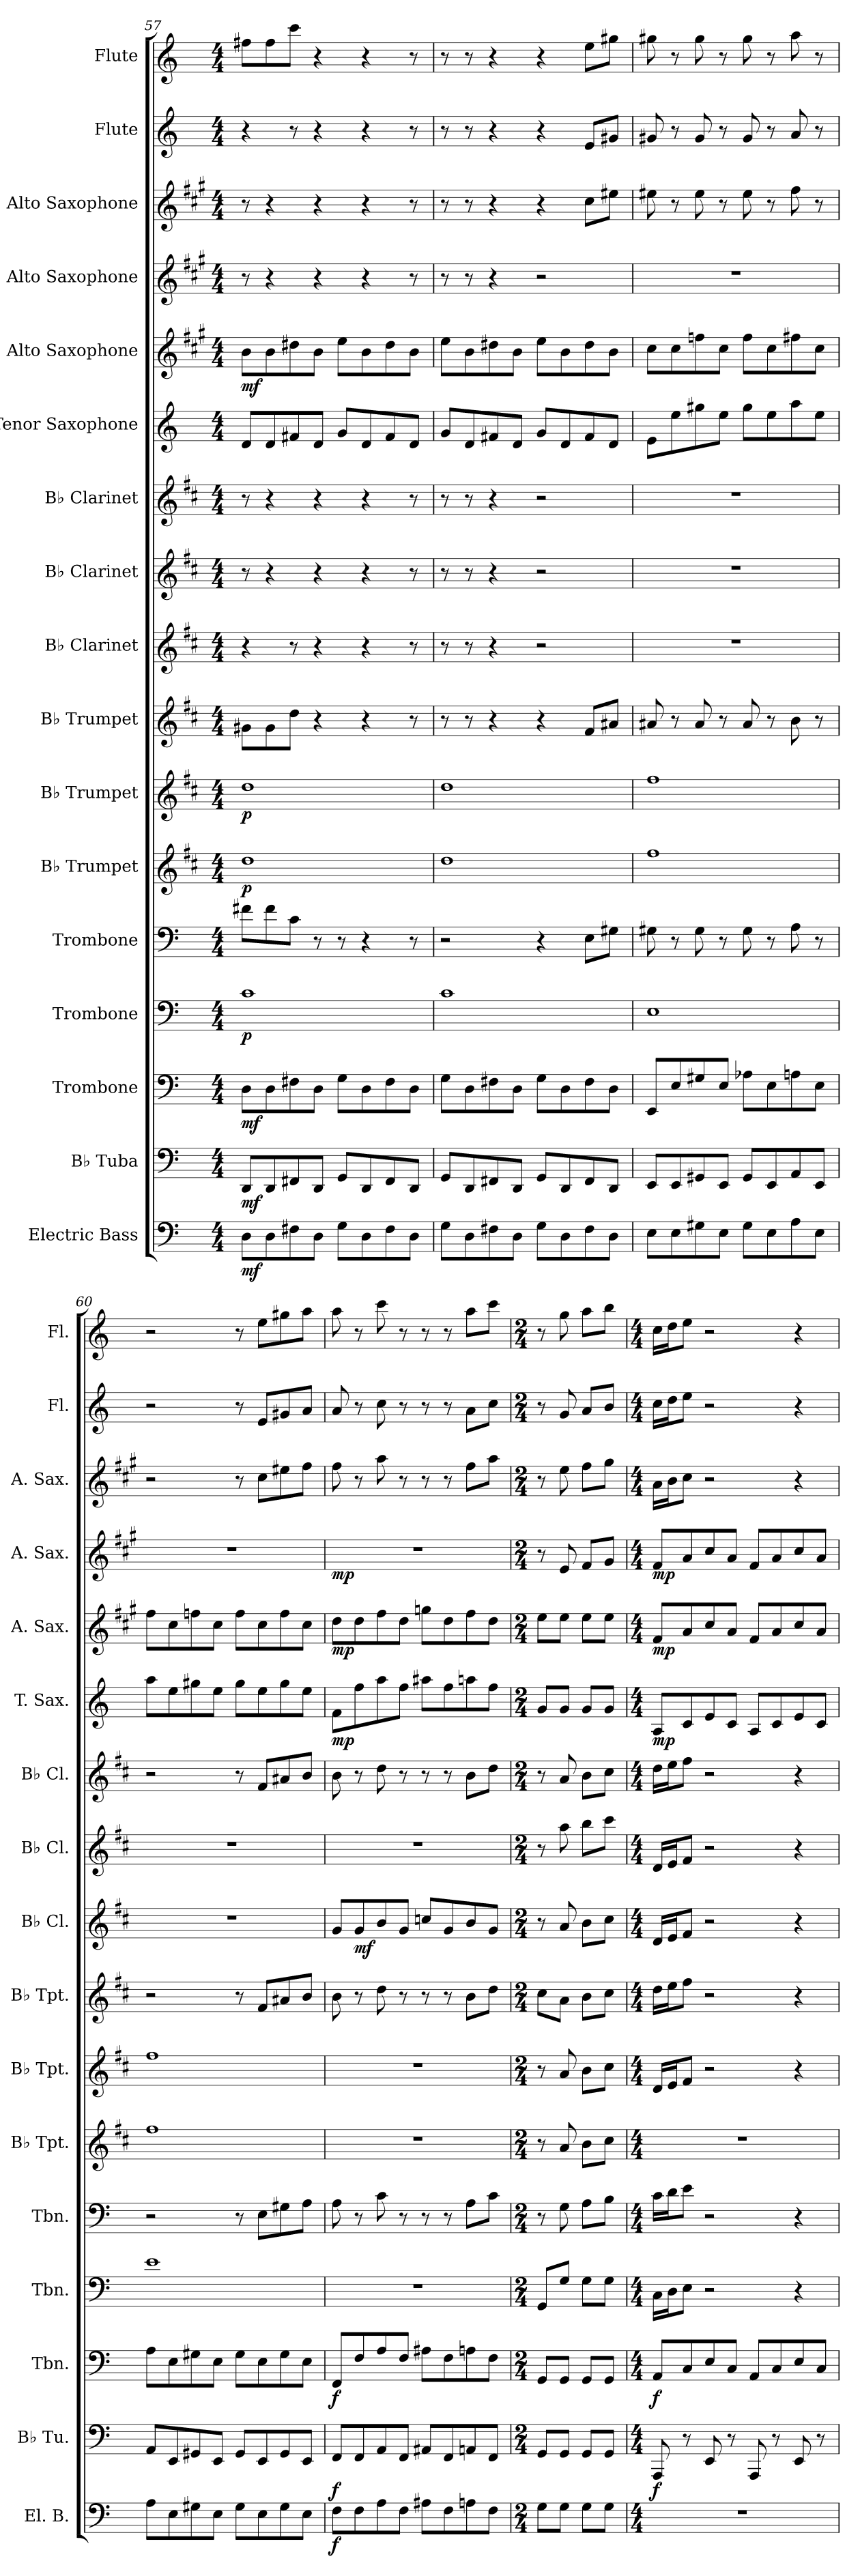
**kern	**dynam	**kern	**dynam	**kern	**dynam	**kern	**dynam	**kern	**kern	**dynam	**kern	**dynam	**kern	**kern	**dynam	**kern	**kern	**kern	**dynam	**kern	**dynam	**kern	**dynam	**kern	**kern	**kern
*part17	*part17	*part16	*part16	*part15	*part15	*part14	*part14	*part13	*part12	*part12	*part11	*part11	*part10	*part9	*part9	*part8	*part7	*part6	*part6	*part5	*part5	*part4	*part4	*part3	*part2	*part1
*staff17	*staff17	*staff16	*staff16	*staff15	*staff15	*staff14	*staff14	*staff13	*staff12	*staff12	*staff11	*staff11	*staff10	*staff9	*staff9	*staff8	*staff7	*staff6	*staff6	*staff5	*staff5	*staff4	*staff4	*staff3	*staff2	*staff1
*I"Electric Bass	*	*I"B♭ Tuba	*	*I"Trombone	*	*I"Trombone	*	*I"Trombone	*I"B♭ Trumpet	*	*I"B♭ Trumpet	*	*I"B♭ Trumpet	*I"B♭ Clarinet	*	*I"B♭ Clarinet	*I"B♭ Clarinet	*I"Tenor Saxophone	*	*I"Alto Saxophone	*	*I"Alto Saxophone	*	*I"Alto Saxophone	*I"Flute	*I"Flute
*I'El. B.	*	*I'B♭ Tu.	*	*I'Tbn.	*	*I'Tbn.	*	*I'Tbn.	*I'B♭ Tpt.	*	*I'B♭ Tpt.	*	*I'B♭ Tpt.	*I'B♭ Cl.	*	*I'B♭ Cl.	*I'B♭ Cl.	*I'T. Sax.	*	*I'A. Sax.	*	*I'A. Sax.	*	*I'A. Sax.	*I'Fl.	*I'Fl.
*clefF4	*	*clefF4	*	*clefF4	*	*clefF4	*	*clefF4	*clefG2	*	*clefG2	*	*clefG2	*clefG2	*	*clefG2	*clefG2	*clefG2	*	*clefG2	*	*clefG2	*	*clefG2	*clefG2	*clefG2
*ITrd7c12	*	*	*	*	*	*	*	*	*ITrd1c2	*	*ITrd1c2	*	*ITrd1c2	*ITrd1c2	*	*ITrd1c2	*ITrd1c2	*ITrd8c14	*	*ITrd5c9	*	*ITrd5c9	*	*ITrd5c9	*	*
*k[]	*	*k[]	*	*k[]	*	*k[]	*	*k[]	*k[]	*	*k[]	*	*k[]	*k[]	*	*k[]	*k[]	*k[]	*	*k[]	*	*k[]	*	*k[]	*k[]	*k[]
*M4/4	*	*M4/4	*	*M4/4	*	*M4/4	*	*M4/4	*M4/4	*	*M4/4	*	*M4/4	*M4/4	*	*M4/4	*M4/4	*M4/4	*	*M4/4	*	*M4/4	*	*M4/4	*M4/4	*M4/4
=57	=57	=57	=57	=57	=57	=57	=57	=57	=57	=57	=57	=57	=57	=57	=57	=57	=57	=57	=57	=57	=57	=57	=57	=57	=57	=57
!	!LO:DY:b	!	!LO:DY:b	!	!LO:DY:b	!	!LO:DY:b	!	!	!LO:DY:b	!	!LO:DY:b	!	!	!	!	!	!	!LO:DY:b	!	!	!	!	!	!	!
!	!	!	!	!	!	!	!	!	!	!	!	!	!	!	!	!	!	!	!LO:DY:n=1:b	!	!LO:DY:b	!	!	!	!	!
8DD\L	mf	8DD/L	mf	8D\L	mf	1c	p	8f#X\L	1cc	p	1cc	p	8f#X\L	4r	.	8r	8r	8D/L	mf mf	8d\L	mf	8r	.	8r	4r	8ff#X\L
8DD\	.	8DD/	.	8D\	.	.	.	8f#\	.	.	.	.	8f#\	.	.	4r	4r	8D/	.	8d\	.	4r	.	4r	.	8ff#\
8FF#X\	.	8FF#X/	.	8F#X\	.	.	.	8c\J	.	.	.	.	8cc\J	8r	.	.	.	8F#X/	.	8f#X\	.	.	.	.	8r	8ccc\J
8DD\J	.	8DD/J	.	8D\J	.	.	.	8r	.	.	.	.	4r	4r	.	4r	4r	8D/J	.	8d\J	.	4r	.	4r	4r	4r
8GG\L	.	8GG/L	.	8G\L	.	.	.	8r	.	.	.	.	.	.	.	.	.	8G/L	.	8g\L	.	.	.	.	.	.
8DD\	.	8DD/	.	8D\	.	.	.	4r	.	.	.	.	4r	4r	.	4r	4r	8D/	.	8d\	.	4r	.	4r	4r	4r
8FF#\	.	8FF#/	.	8F#\	.	.	.	.	.	.	.	.	.	.	.	.	.	8F#/	.	8f#\	.	.	.	.	.	.
8DD\J	.	8DD/J	.	8D\J	.	.	.	8r	.	.	.	.	8r	8r	.	8r	8r	8D/J	.	8d\J	.	8r	.	8r	8r	8r
=58	=58	=58	=58	=58	=58	=58	=58	=58	=58	=58	=58	=58	=58	=58	=58	=58	=58	=58	=58	=58	=58	=58	=58	=58	=58	=58
8GG\L	.	8GG/L	.	8G\L	.	1c	.	2r	1cc	.	1cc	.	8r	8r	.	8r	8r	8G/L	.	8g\L	.	8r	.	8r	8r	8r
8DD\	.	8DD/	.	8D\	.	.	.	.	.	.	.	.	8r	8r	.	8r	8r	8D/	.	8d\	.	8r	.	8r	8r	8r
8FF#X\	.	8FF#X/	.	8F#X\	.	.	.	.	.	.	.	.	4r	4r	.	4r	4r	8F#X/	.	8f#X\	.	4r	.	4r	4r	4r
8DD\J	.	8DD/J	.	8D\J	.	.	.	.	.	.	.	.	.	.	.	.	.	8D/J	.	8d\J	.	.	.	.	.	.
8GG\L	.	8GG/L	.	8G\L	.	.	.	4r	.	.	.	.	4r	2r	.	2r	2r	8G/L	.	8g\L	.	2r	.	4r	4r	4r
8DD\	.	8DD/	.	8D\	.	.	.	.	.	.	.	.	.	.	.	.	.	8D/	.	8d\	.	.	.	.	.	.
8FF#\	.	8FF#/	.	8F#\	.	.	.	8E\L	.	.	.	.	8e/L	.	.	.	.	8F#/	.	8f#\	.	.	.	8e\L	8e/L	8ee\L
8DD\J	.	8DD/J	.	8D\J	.	.	.	8G#X\J	.	.	.	.	8g#X/J	.	.	.	.	8D/J	.	8d\J	.	.	.	8g#X\J	8g#X/J	8gg#X\J
=59	=59	=59	=59	=59	=59	=59	=59	=59	=59	=59	=59	=59	=59	=59	=59	=59	=59	=59	=59	=59	=59	=59	=59	=59	=59	=59
8EE\L	.	8EE/L	.	8EE/L	.	1E	.	8G#X\	1ee	.	1ee	.	8g#X/	1r	.	1r	1r	8E\L	.	8e\L	.	1r	.	8g#X\	8g#X/	8gg#X\
8EE\	.	8EE/	.	8E/	.	.	.	8r	.	.	.	.	8r	.	.	.	.	8e\	.	8e\	.	.	.	8r	8r	8r
8GG#X\	.	8GG#X/	.	8G#X/	.	.	.	8G#\	.	.	.	.	8g#/	.	.	.	.	8g#X\	.	8a-X\	.	.	.	8g#\	8g#/	8gg#\
8EE\J	.	8EE/J	.	8E/J	.	.	.	8r	.	.	.	.	8r	.	.	.	.	8e\J	.	8e\J	.	.	.	8r	8r	8r
8GG#\L	.	8GG#/L	.	8A-X\L	.	.	.	8G#\	.	.	.	.	8g#/	.	.	.	.	8g#\L	.	8a-\L	.	.	.	8g#\	8g#/	8gg#\
8EE\	.	8EE/	.	8E\	.	.	.	8r	.	.	.	.	8r	.	.	.	.	8e\	.	8e\	.	.	.	8r	8r	8r
8AA\	.	8AA/	.	8An\	.	.	.	8A\	.	.	.	.	8a\	.	.	.	.	8a\	.	8an\	.	.	.	8a\	8a/	8aa\
8EE\J	.	8EE/J	.	8E\J	.	.	.	8r	.	.	.	.	8r	.	.	.	.	8e\J	.	8e\J	.	.	.	8r	8r	8r
!!LO:PB:g=z
=60	=60	=60	=60	=60	=60	=60	=60	=60	=60	=60	=60	=60	=60	=60	=60	=60	=60	=60	=60	=60	=60	=60	=60	=60	=60	=60
8AA\L	.	8AA/L	.	8A\L	.	1e	.	2r	1ee	.	1ee	.	2r	1r	.	1r	2r	8a\L	.	8a\L	.	1r	.	2r	2r	2r
8EE\	.	8EE/	.	8E\	.	.	.	.	.	.	.	.	.	.	.	.	.	8e\	.	8e\	.	.	.	.	.	.
8GG#X\	.	8GG#X/	.	8G#X\	.	.	.	.	.	.	.	.	.	.	.	.	.	8g#X\	.	8a-X\	.	.	.	.	.	.
8EE\J	.	8EE/J	.	8E\J	.	.	.	.	.	.	.	.	.	.	.	.	.	8e\J	.	8e\J	.	.	.	.	.	.
8GG#\L	.	8GG#/L	.	8G#\L	.	.	.	8r	.	.	.	.	8r	.	.	.	8r	8g#\L	.	8a-\L	.	.	.	8r	8r	8r
8EE\	.	8EE/	.	8E\	.	.	.	8E\L	.	.	.	.	8e/L	.	.	.	8e/L	8e\	.	8e\	.	.	.	8e\L	8e/L	8ee\L
8GG#\	.	8GG#/	.	8G#\	.	.	.	8G#X\	.	.	.	.	8g#X/	.	.	.	8g#X/	8g#\	.	8a-\	.	.	.	8g#X\	8g#X/	8gg#X\
8EE\J	.	8EE/J	.	8E\J	.	.	.	8A\J	.	.	.	.	8a/J	.	.	.	8a/J	8e\J	.	8e\J	.	.	.	8a\J	8a/J	8aa\J
=61	=61	=61	=61	=61	=61	=61	=61	=61	=61	=61	=61	=61	=61	=61	=61	=61	=61	=61	=61	=61	=61	=61	=61	=61	=61	=61
!	!LO:DY:b	!	!LO:DY:b	!	!LO:DY:b	!	!	!	!	!	!	!	!	!	!	!	!	!	!LO:DY:b	!	!LO:DY:b	!	!LO:DY:b	!	!	!
8FF\L	f	8FF/L	f	8FF/L	f	1r	.	8A\	1r	.	1r	.	8a\	8f/L	.	1r	8a\	8F\L	mp	8f\L	mp	1r	mp	8a\	8a/	8aa\
!	!	!	!	!	!	!	!	!	!	!	!	!	!	!	!LO:DY:b	!	!	!	!	!	!	!	!	!	!	!
8FF\	.	8FF/	.	8F/	.	.	.	8r	.	.	.	.	8r	8f/	mf	.	8r	8f\	.	8f\	.	.	.	8r	8r	8r
8AA\	.	8AA/	.	8A/	.	.	.	8c\	.	.	.	.	8cc\	8a/	.	.	8cc\	8a\	.	8a\	.	.	.	8cc\	8cc\	8ccc\
8FF\J	.	8FF/J	.	8F/J	.	.	.	8r	.	.	.	.	8r	8f/J	.	.	8r	8f\J	.	8f\J	.	.	.	8r	8r	8r
8AA#X\L	.	8AA#X/L	.	8A#X\L	.	.	.	8r	.	.	.	.	8r	8b-X/L	.	.	8r	8a#X\L	.	8b-X\L	.	.	.	8r	8r	8r
8FF\	.	8FF/	.	8F\	.	.	.	8r	.	.	.	.	8r	8f/	.	.	8r	8f\	.	8f\	.	.	.	8r	8r	8r
8AAn\	.	8AAn/	.	8An\	.	.	.	8A\L	.	.	.	.	8a\L	8a/	.	.	8a\L	8an\	.	8a\	.	.	.	8a\L	8a\L	8aa\L
8FF\J	.	8FF/J	.	8F\J	.	.	.	8c\J	.	.	.	.	8cc\J	8f/J	.	.	8cc\J	8f\J	.	8f\J	.	.	.	8cc\J	8cc\J	8ccc\J
=62	=62	=62	=62	=62	=62	=62	=62	=62	=62	=62	=62	=62	=62	=62	=62	=62	=62	=62	=62	=62	=62	=62	=62	=62	=62	=62
*M2/4	*	*M2/4	*	*M2/4	*	*M2/4	*	*M2/4	*M2/4	*	*M2/4	*	*M2/4	*M2/4	*	*M2/4	*M2/4	*M2/4	*	*M2/4	*	*M2/4	*	*M2/4	*M2/4	*M2/4
8GG\L	.	8GG/L	.	8GG/L	.	8GG/L	.	8r	8r	.	8r	.	8b\L	8r	.	8r	8r	8G/L	.	8g\L	.	8r	.	8r	8r	8r
8GG\J	.	8GG/J	.	8GG/J	.	8G/J	.	8G\	8g/	.	8g/	.	8g\J	8g/	.	8gg\	8g/	8G/J	.	8g\J	.	8G/	.	8g\	8g/	8gg\
8GG\L	.	8GG/L	.	8GG/L	.	8G\L	.	8A\L	8a\L	.	8a\L	.	8a\L	8a\L	.	8aa\L	8a\L	8G/L	.	8g\L	.	8A/L	.	8a\L	8a/L	8aa\L
8GG\J	.	8GG/J	.	8GG/J	.	8G\J	.	8B\J	8b\J	.	8b\J	.	8b\J	8b\J	.	8bb\J	8b\J	8G/J	.	8g\J	.	8B/J	.	8b\J	8b/J	8bb\J
=63	=63	=63	=63	=63	=63	=63	=63	=63	=63	=63	=63	=63	=63	=63	=63	=63	=63	=63	=63	=63	=63	=63	=63	=63	=63	=63
*M4/4	*	*M4/4	*	*M4/4	*	*M4/4	*	*M4/4	*M4/4	*	*M4/4	*	*M4/4	*M4/4	*	*M4/4	*M4/4	*M4/4	*	*M4/4	*	*M4/4	*	*M4/4	*M4/4	*M4/4
!	!	!	!LO:DY:b	!	!LO:DY:b	!	!	!	!	!	!	!	!	!	!	!	!	!	!LO:DY:b	!	!LO:DY:b	!	!LO:DY:b	!	!	!
1r	.	8AAA/	f	8AA/L	f	16C\LL	.	16c\LL	1r	.	16c/LL	.	16cc\LL	16c/LL	.	16c/LL	16cc\LL	8AA/L	mp	8A/L	mp	8A/L	mp	16c\LL	16cc\LL	16cc\LL
.	.	.	.	.	.	16D\J	.	16d\J	.	.	16d/J	.	16dd\J	16d/J	.	16d/J	16dd\J	.	.	.	.	.	.	16d\J	16dd\J	16dd\J
.	.	8r	.	8C/	.	8E\J	.	8e\J	.	.	8e/J	.	8ee\J	8e/J	.	8e/J	8ee\J	8C/	.	8c/	.	8c/	.	8e\J	8ee\J	8ee\J
.	.	8EE/	.	8E/	.	2r	.	2r	.	.	2r	.	2r	2r	.	2r	2r	8E/	.	8e/	.	8e/	.	2r	2r	2r
.	.	8r	.	8C/J	.	.	.	.	.	.	.	.	.	.	.	.	.	8C/J	.	8c/J	.	8c/J	.	.	.	.
.	.	8AAA/	.	8AA/L	.	.	.	.	.	.	.	.	.	.	.	.	.	8AA/L	.	8A/L	.	8A/L	.	.	.	.
.	.	8r	.	8C/	.	.	.	.	.	.	.	.	.	.	.	.	.	8C/	.	8c/	.	8c/	.	.	.	.
.	.	8EE/	.	8E/	.	4r	.	4r	.	.	4r	.	4r	4r	.	4r	4r	8E/	.	8e/	.	8e/	.	4r	4r	4r
.	.	8r	.	8C/J	.	.	.	.	.	.	.	.	.	.	.	.	.	8C/J	.	8c/J	.	8c/J	.	.	.	.
=	=	=	=	=	=	=	=	=	=	=	=	=	=	=	=	=	=	=	=	=	=	=	=	=	=	=
*-	*-	*-	*-	*-	*-	*-	*-	*-	*-	*-	*-	*-	*-	*-	*-	*-	*-	*-	*-	*-	*-	*-	*-	*-	*-	*-
